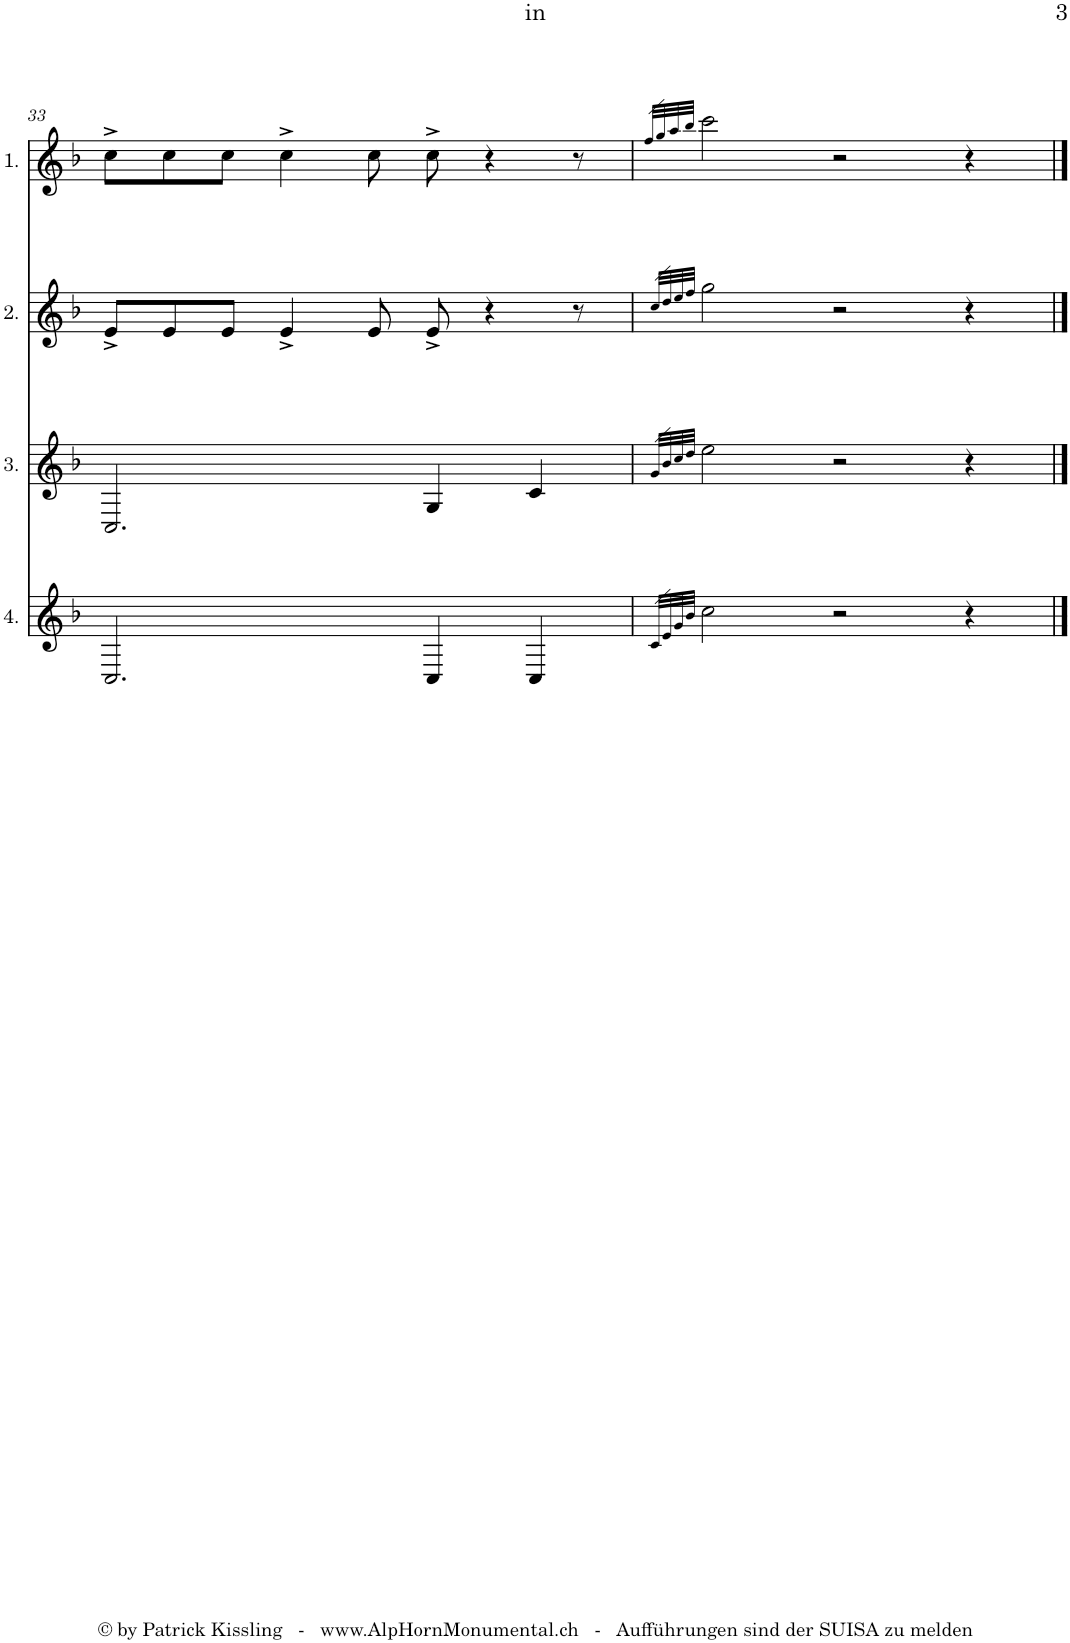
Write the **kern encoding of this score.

**kern	**kern	**kern	**kern
*part4	*part3	*part2	*part1
*staff4	*staff3	*staff2	*staff1
*I"4.	*I"3.	*I"2.	*I"1.
!!LO:PB:g=z
*clefG2	*clefG2	*clefG2	*clefG2
*Trd4c7	*Trd4c7	*Trd4c7	*Trd4c7
*k[b-]	*k[b-]	*k[b-]	*k[b-]
*M5/4	*M5/4	*M5/4	*M5/4
=33	=33	=33	=33
2.C/	2.C/	8e^/L	8cc^\L
.	.	8e/	8cc\
.	.	8e/J	8cc\J
.	.	4e^/	4cc^\
.	.	8e/	8cc\
4C/	4G/	8e^/	8cc^\
.	.	4r	4r
4C/	4c/	.	.
.	.	8r	8r
=34	=34	=34	=34
32qc/LLL	32qg/LLL	32qcc/LLL	32qff/LLL
32qe/	32qb-/	32qdd/	32qgg/
32qg/	32qcc/	32qee/	32qaa/
32qb-/JJJ	32qdd/JJJ	32qff/JJJ	32qbb-/JJJ
2cc\	2ee\	2gg\	2ccc\
2r	2r	2r	2r
4r	4r	4r	4r
==	==	==	==
*-	*-	*-	*-
